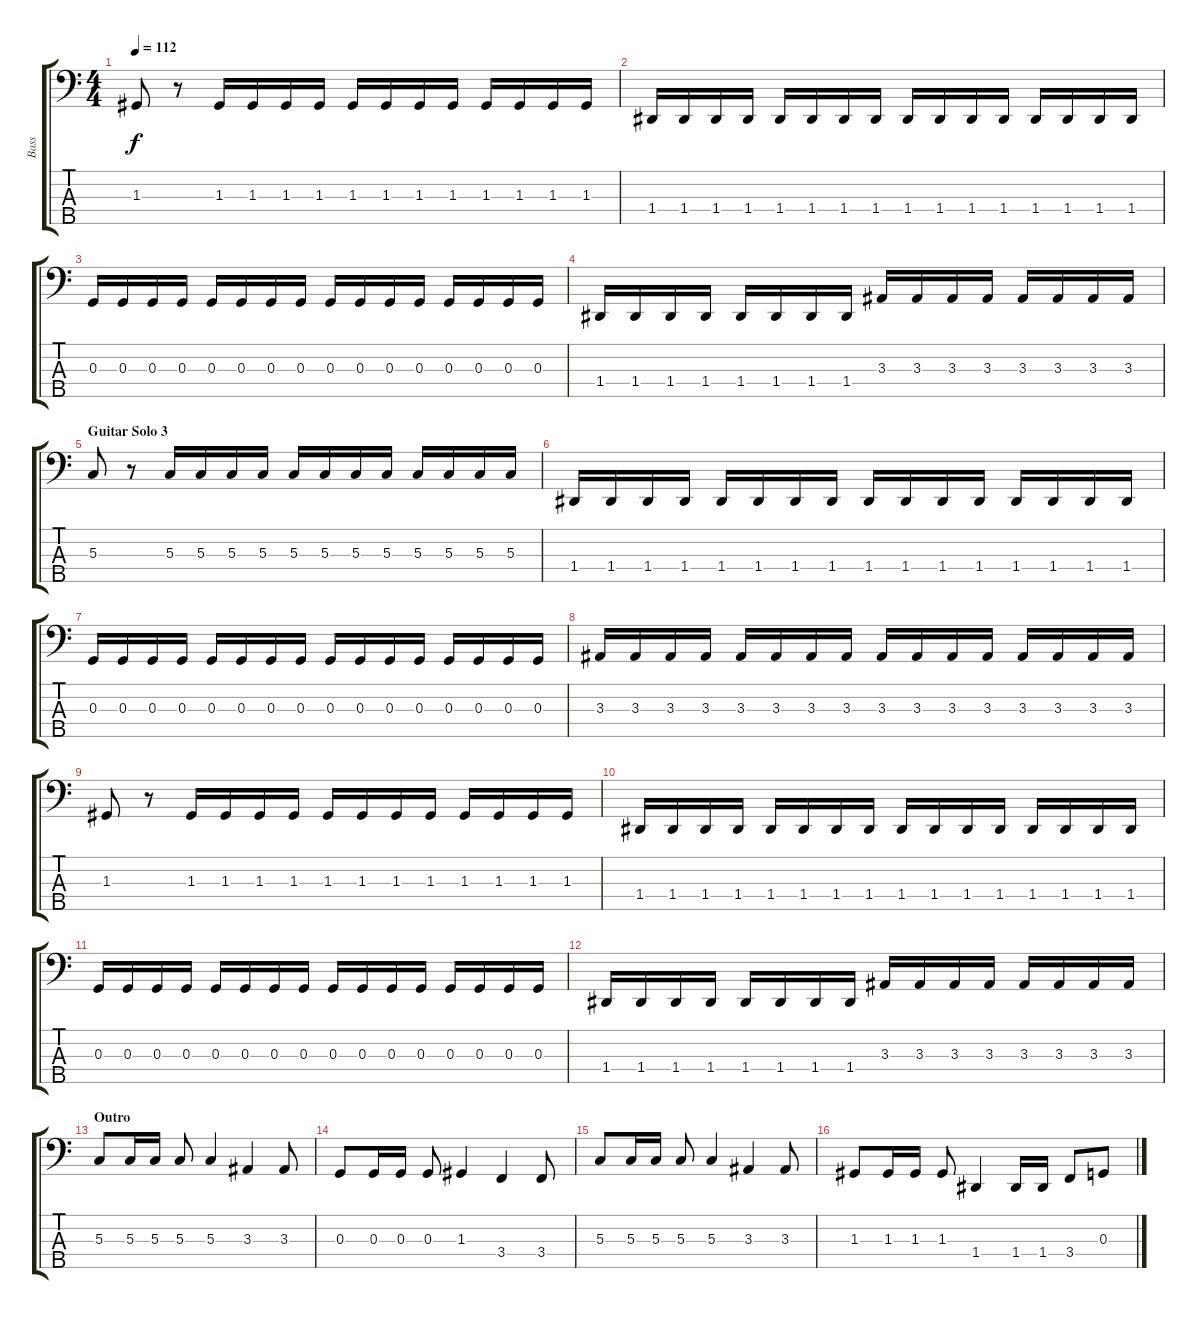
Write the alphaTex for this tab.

\track ("Bass" "Bass") {instrument electricbassfinger}
\staff {score tabs}
\tuning (F2 C2 G1 D1 A0) {hide}
\ts (4 4)
\tempo 112
\clef f4
\ks c
1.3.8{dy f} r.8 1.3.16 1.3.16 1.3.16 1.3.16 1.3.16 1.3.16 1.3.16 1.3.16 1.3.16 1.3.16 1.3.16 1.3.16 |
1.4.16 1.4.16 1.4.16 1.4.16 1.4.16 1.4.16 1.4.16 1.4.16 1.4.16 1.4.16 1.4.16 1.4.16 1.4.16 1.4.16 1.4.16 1.4.16 |
0.3.16 0.3.16 0.3.16 0.3.16 0.3.16 0.3.16 0.3.16 0.3.16 0.3.16 0.3.16 0.3.16 0.3.16 0.3.16 0.3.16 0.3.16 0.3.16 |
1.4.16 1.4.16 1.4.16 1.4.16 1.4.16 1.4.16 1.4.16 1.4.16 3.3.16 3.3.16 3.3.16 3.3.16 3.3.16 3.3.16 3.3.16 3.3.16 |
\section ("" "Guitar Solo 3")
5.3.8 r.8 5.3.16 5.3.16 5.3.16 5.3.16 5.3.16 5.3.16 5.3.16 5.3.16 5.3.16 5.3.16 5.3.16 5.3.16 |
1.4.16 1.4.16 1.4.16 1.4.16 1.4.16 1.4.16 1.4.16 1.4.16 1.4.16 1.4.16 1.4.16 1.4.16 1.4.16 1.4.16 1.4.16 1.4.16 |
0.3.16 0.3.16 0.3.16 0.3.16 0.3.16 0.3.16 0.3.16 0.3.16 0.3.16 0.3.16 0.3.16 0.3.16 0.3.16 0.3.16 0.3.16 0.3.16 |
3.3.16 3.3.16 3.3.16 3.3.16 3.3.16 3.3.16 3.3.16 3.3.16 3.3.16 3.3.16 3.3.16 3.3.16 3.3.16 3.3.16 3.3.16 3.3.16 |
1.3.8 r.8 1.3.16 1.3.16 1.3.16 1.3.16 1.3.16 1.3.16 1.3.16 1.3.16 1.3.16 1.3.16 1.3.16 1.3.16 |
1.4.16 1.4.16 1.4.16 1.4.16 1.4.16 1.4.16 1.4.16 1.4.16 1.4.16 1.4.16 1.4.16 1.4.16 1.4.16 1.4.16 1.4.16 1.4.16 |
0.3.16 0.3.16 0.3.16 0.3.16 0.3.16 0.3.16 0.3.16 0.3.16 0.3.16 0.3.16 0.3.16 0.3.16 0.3.16 0.3.16 0.3.16 0.3.16 |
1.4.16 1.4.16 1.4.16 1.4.16 1.4.16 1.4.16 1.4.16 1.4.16 3.3.16 3.3.16 3.3.16 3.3.16 3.3.16 3.3.16 3.3.16 3.3.16 |
\section ("" "Outro")
5.3.8 5.3.16 5.3.16 5.3.8 5.3.4 3.3.4 3.3.8 |
0.3.8 0.3.16 0.3.16 0.3.8 1.3.4 3.4.4 3.4.8 |
5.3.8 5.3.16 5.3.16 5.3.8 5.3.4 3.3.4 3.3.8 |
1.3.8 1.3.16 1.3.16 1.3.8 1.4.4 1.4.16 1.4.16 3.4.8 0.3.8
